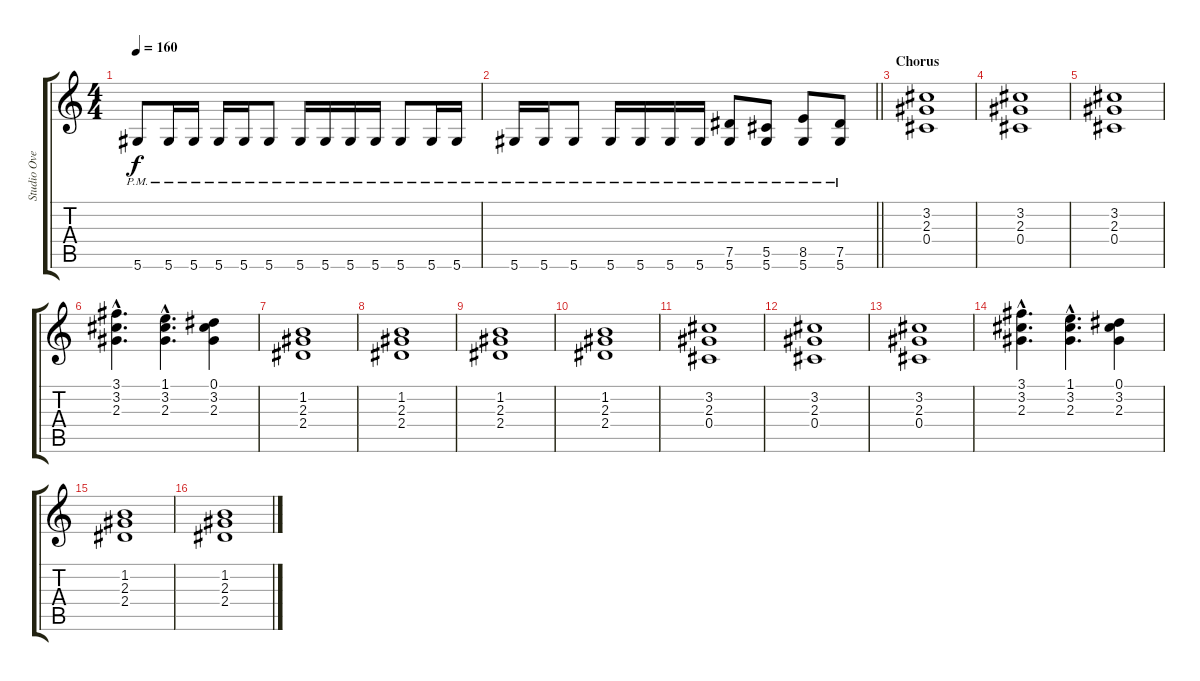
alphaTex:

\track ("Studio Overdub" "Studio Ove") {instrument distortionguitar}
\staff {score tabs}
\tuning (Eb4 Bb3 Gb3 Db3 Ab2 Eb2) {hide}
\ts (4 4)
\tempo 160
\clef g2
\ks c
5.6{pm}.8{dy f} 5.6{pm}.16 5.6{pm}.16 5.6{pm}.16 5.6{pm}.16 5.6{pm}.8 5.6{pm}.16 5.6{pm}.16 5.6{pm}.16 5.6{pm}.16 5.6{pm}.8 5.6{pm}.16 5.6{pm}.16 |
\barLineRight lightlight
5.6{pm}.16 5.6{pm}.16 5.6{pm}.8 5.6{pm}.16 5.6{pm}.16 5.6{pm}.16 5.6{pm}.16 (7.5{pm} 5.6{pm}).8 (5.5{pm} 5.6{pm}).8 (8.5{pm} 5.6{pm}).8 (7.5{pm} 5.6{pm}).8 |
\section ("" "Chorus")
(3.2 2.3 0.4).1 |
(3.2 2.3 0.4).1 |
(3.2 2.3 0.4).1 |
(3.1{hac} 3.2{hac} 2.3{hac}).4{d} (1.1{hac} 3.2{hac} 2.3{hac}).4{d} (0.1 3.2 2.3).4 |
(1.2 2.3 2.4).1 |
(1.2 2.3 2.4).1 |
(1.2 2.3 2.4).1 |
(1.2 2.3 2.4).1 |
(3.2 2.3 0.4).1 |
(3.2 2.3 0.4).1 |
(3.2 2.3 0.4).1 |
(3.1{hac} 3.2{hac} 2.3{hac}).4{d} (1.1{hac} 3.2{hac} 2.3{hac}).4{d} (0.1 3.2 2.3).4 |
(1.2 2.3 2.4).1 |
(1.2 2.3 2.4).1
